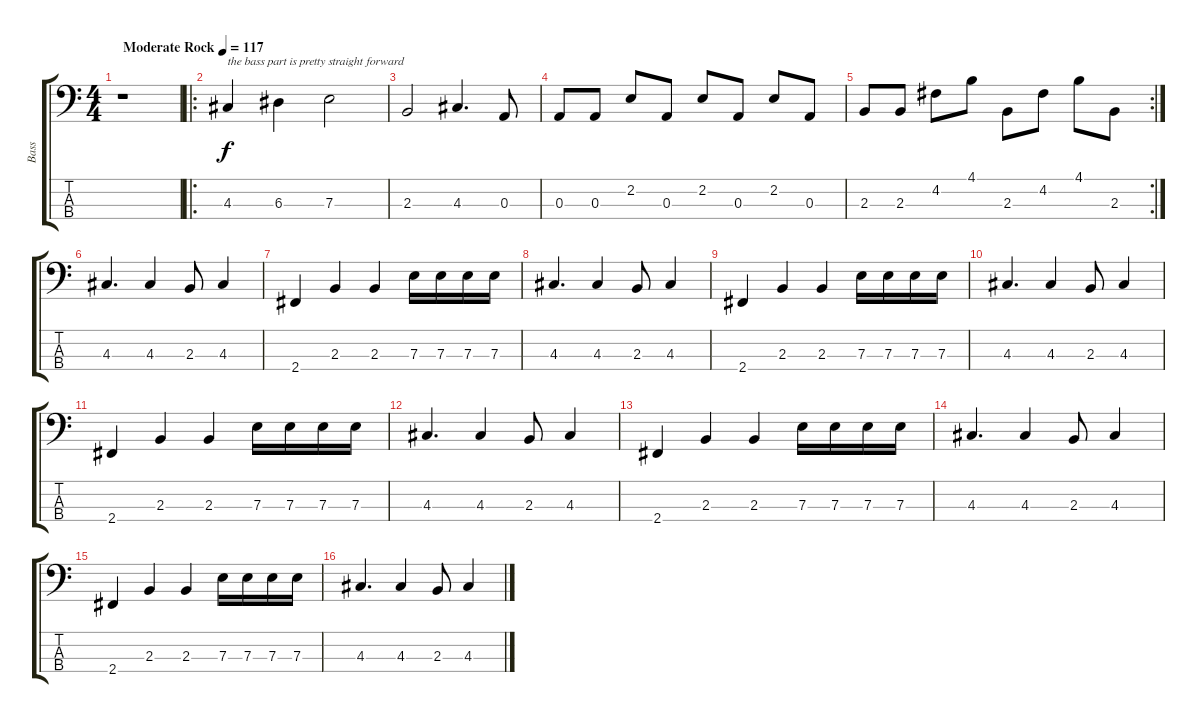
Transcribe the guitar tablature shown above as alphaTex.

\track ("Bass" "Bass") {instrument electricbassfinger}
\staff {score tabs}
\tuning (G2 D2 A1 E1) {hide}
\ts (4 4)
\tempo (117 "Moderate Rock")
\clef f4
\ks c
r.1{dy f instrument electricbassfinger} |
\ro
4.3.4{txt "the bass part is pretty straight forward"} 6.3.4 7.3.2 |
2.3.2 4.3.4{d} 0.3.8 |
0.3.8 0.3.8 2.2.8 0.3.8 2.2.8 0.3.8 2.2.8 0.3.8 |
\rc 2
2.3.8 2.3.8 4.2.8 4.1.8 2.3.8 4.2.8 4.1.8 2.3.8 |
4.3.4{d} 4.3.4 2.3.8 4.3.4 |
2.4.4 2.3.4 2.3.4 7.3.16 7.3.16 7.3.16 7.3.16 |
4.3.4{d} 4.3.4 2.3.8 4.3.4 |
2.4.4 2.3.4 2.3.4 7.3.16 7.3.16 7.3.16 7.3.16 |
4.3.4{d} 4.3.4 2.3.8 4.3.4 |
2.4.4 2.3.4 2.3.4 7.3.16 7.3.16 7.3.16 7.3.16 |
4.3.4{d} 4.3.4 2.3.8 4.3.4 |
2.4.4 2.3.4 2.3.4 7.3.16 7.3.16 7.3.16 7.3.16 |
4.3.4{d} 4.3.4 2.3.8 4.3.4 |
2.4.4 2.3.4 2.3.4 7.3.16 7.3.16 7.3.16 7.3.16 |
4.3.4{d} 4.3.4 2.3.8 4.3.4
